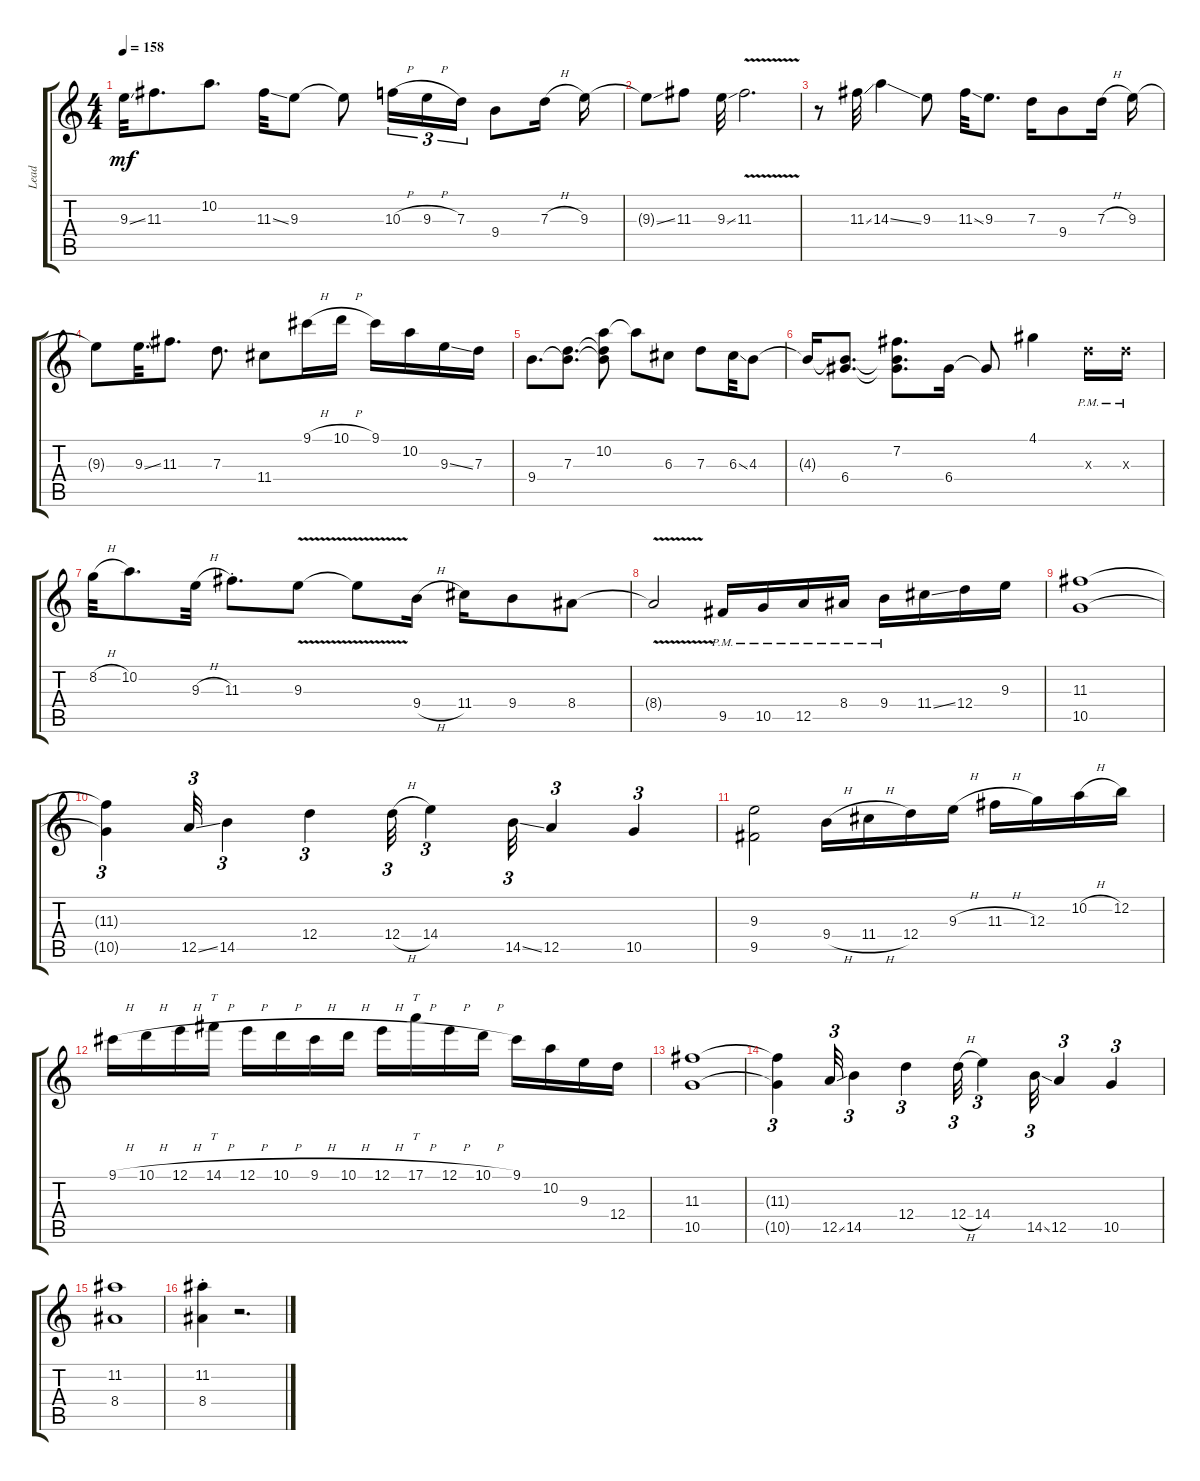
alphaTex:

\track ("Lead" "Lead") {instrument overdrivenguitar}
\staff {score tabs}
\tuning (E4 B3 G3 D3 A2 E2) {hide}
\ts (4 4)
\tempo 158
\clef g2
\ks c
9.3{ss}.32{dy mf} 11.3.8{d} 10.2.8{d} 11.3{ss}.32 9.3.8 9.3{t}.8 10.3{h}.16{tu (3 2)} 9.3{h}.16{tu (3 2)} 7.3.16{tu (3 2)} 9.4.8 7.3{h}.16 9.3.16 |
9.3{ss t}.8 11.3.8 9.3{ss}.32 11.3{v}.2{d} |
r.8 11.3{ss}.32 14.3{ss}.4 9.3.8 11.3{ss}.32 9.3.8{d} 7.3.16 9.4.8 7.3{h}.16 9.3.16 |
9.3{t}.8 9.3{ss}.32{d} 11.3.8{d} 7.3.8{d} 11.4.8 9.1{h}.16 10.1{h}.16 9.1.16 10.2.16 9.3{ss}.16 7.3.16 |
9.4.8{d} (7.3 9.4{t}).8{d} (10.2 7.3{t} 9.4{t}).8 10.2{t}.8 6.3.8 7.3.8 6.3{ss}.32 4.3.8 |
4.3{t}.16 (4.3{t} 6.4).8{d} (7.2 4.3{t} 6.4{t}).8{d} 6.4.16 6.4{t}.8 4.1.4 7.3{pm x}.16 7.3{pm x}.16 |
8.2{h}.32 10.2.8{d} 9.3{h}.32 11.3{st}.8{d} 9.3{v}.8 9.3{v t}.8 9.4{h}.16 11.4.16 9.4.8 8.4.8 |
8.4{v t}.2 9.5{pm}.16 10.5{pm}.16 12.5{pm}.16 8.4{pm}.16 9.4{pm}.16 11.4{ss}.16 12.4.16 9.3.16 |
(11.3 10.5).1 |
(11.3{t} 10.5{t}).4{tu (3 2)} 12.5{ss}.32{tu (3 2)} 14.5.4{tu (3 2)} 12.4.4{tu (3 2)} 12.4{h}.32{tu (3 2)} 14.4.4{tu (3 2)} 14.5{ss}.32{tu (3 2)} 12.5.4{tu (3 2)} 10.5.4{tu (3 2)} |
(9.3 9.5).2 9.4{h}.16 11.4{h}.16 12.4.16 9.3{h}.16 11.3{h}.16 12.3.16 10.2{h}.16 12.2.16 |
9.1{h}.16 10.1{h}.16 12.1{h}.16 14.1{h}.16{tt} 12.1{h}.16 10.1{h}.16 9.1{h}.16 10.1{h}.16 12.1{h}.16 17.1{h}.16{tt} 12.1{h}.16 10.1{h}.16 9.1.16 10.2.16 9.3.16 12.4.16 |
(11.3 10.5).1 |
(11.3{t} 10.5{t}).4{tu (3 2)} 12.5{ss}.32{tu (3 2)} 14.5.4{tu (3 2)} 12.4.4{tu (3 2)} 12.4{h}.32{tu (3 2)} 14.4.4{tu (3 2)} 14.5{ss}.32{tu (3 2)} 12.5.4{tu (3 2)} 10.5.4{tu (3 2)} |
(11.2 8.4).1 |
(11.2{st} 8.4{st}).4 r.2{d}
